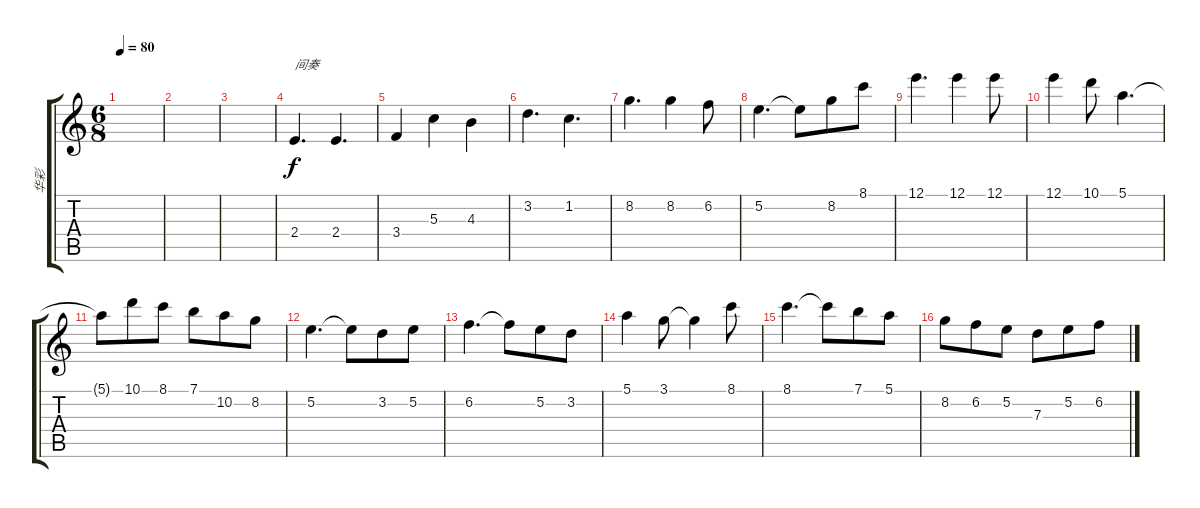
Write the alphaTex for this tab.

\track (" 华彩" " 华彩") {instrument acousticguitarsteel}
\staff {score tabs}
\tuning (E4 B3 G3 D3 A2 E2) {hide}
\ts (6 8)
\tempo 80
\clef g2
\ks c
|
|
|
2.4.4{d txt "间奏"} 2.4.4{d} |
3.4.4 5.3.4 4.3.4 |
3.2.4{d} 1.2.4{d} |
8.2.4{d} 8.2.4 6.2.8 |
5.2.4{d} 5.2{t}.8 8.2.8 8.1.8 |
12.1.4{d} 12.1.4 12.1.8 |
12.1.4 10.1.8 5.1.4{d} |
5.1{t}.8 10.1.8 8.1.8 7.1.8 10.2.8 8.2.8 |
5.2.4{d txt ""} 5.2{t}.8 3.2.8 5.2.8 |
6.2.4{d} 6.2{t}.8 5.2.8 3.2.8 |
5.1.4 3.1.8 3.1{t}.4 8.1.8 |
8.1.4{d} 8.1{t}.8 7.1.8 5.1.8 |
8.2.8 6.2.8 5.2.8 7.3.8 5.2.8 6.2.8
